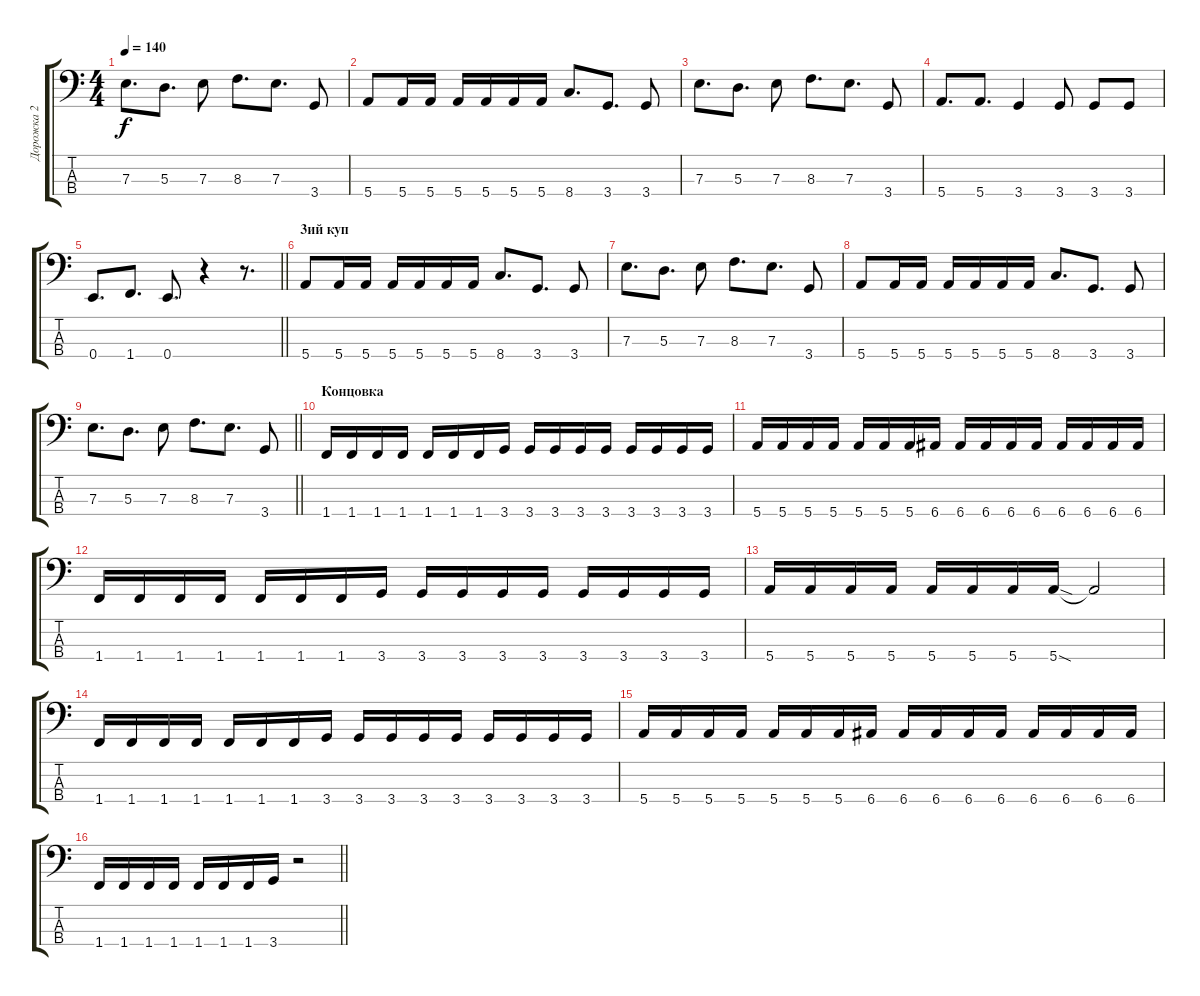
\track ("Дорожка 2" "Дорожка 2") {instrument electricbasspick}
\staff {score tabs}
\tuning (G2 D2 A1 E1) {hide}
\ts (4 4)
\tempo 140
\clef f4
\ks c
7.3.8{d dy f} 5.3.8{d} 7.3.8 8.3.8{d} 7.3.8{d} 3.4.8 |
5.4.8 5.4.16 5.4.16 5.4.16 5.4.16 5.4.16 5.4.16 8.4.8{d} 3.4.8{d} 3.4.8 |
7.3.8{d} 5.3.8{d} 7.3.8 8.3.8{d} 7.3.8{d} 3.4.8 |
5.4.8{d} 5.4.8{d} 3.4.4 3.4.8 3.4.8 3.4.8 |
\barLineRight lightlight
0.4.8{d} 1.4.8{d} 0.4.8{d} r.4 r.8{d} |
\section ("" "3ий куп")
5.4.8 5.4.16 5.4.16 5.4.16 5.4.16 5.4.16 5.4.16 8.4.8{d} 3.4.8{d} 3.4.8 |
7.3.8{d} 5.3.8{d} 7.3.8 8.3.8{d} 7.3.8{d} 3.4.8 |
5.4.8 5.4.16 5.4.16 5.4.16 5.4.16 5.4.16 5.4.16 8.4.8{d} 3.4.8{d} 3.4.8 |
\barLineRight lightlight
7.3.8{d} 5.3.8{d} 7.3.8 8.3.8{d} 7.3.8{d} 3.4.8 |
\section ("" "Концовка")
1.4.16 1.4.16 1.4.16 1.4.16 1.4.16 1.4.16 1.4.16 3.4.16 3.4.16 3.4.16 3.4.16 3.4.16 3.4.16 3.4.16 3.4.16 3.4.16 |
5.4.16 5.4.16 5.4.16 5.4.16 5.4.16 5.4.16 5.4.16 6.4.16 6.4.16 6.4.16 6.4.16 6.4.16 6.4.16 6.4.16 6.4.16 6.4.16 |
1.4.16 1.4.16 1.4.16 1.4.16 1.4.16 1.4.16 1.4.16 3.4.16 3.4.16 3.4.16 3.4.16 3.4.16 3.4.16 3.4.16 3.4.16 3.4.16 |
5.4.16 5.4.16 5.4.16 5.4.16 5.4.16 5.4.16 5.4.16 5.4{sod}.16 5.4{t}.2 |
1.4.16 1.4.16 1.4.16 1.4.16 1.4.16 1.4.16 1.4.16 3.4.16 3.4.16 3.4.16 3.4.16 3.4.16 3.4.16 3.4.16 3.4.16 3.4.16 |
5.4.16 5.4.16 5.4.16 5.4.16 5.4.16 5.4.16 5.4.16 6.4.16 6.4.16 6.4.16 6.4.16 6.4.16 6.4.16 6.4.16 6.4.16 6.4.16 |
\barLineRight lightlight
1.4.16 1.4.16 1.4.16 1.4.16 1.4.16 1.4.16 1.4.16 3.4.16 r.2
